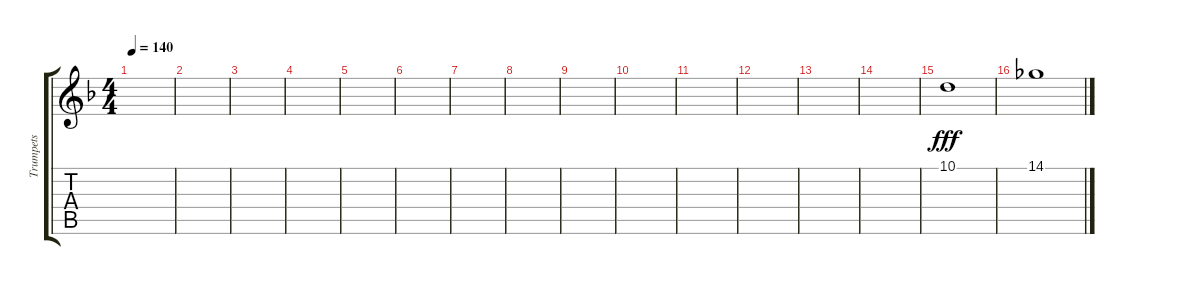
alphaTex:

\track ("Trumpets" "Trumpets") {instrument trumpet}
\staff {score tabs}
\tuning (E4 B3 G3 D3 A2 E2) {hide}
\ts (4 4)
\tempo 140
\clef g2
\ks dminor
|
|
|
|
|
|
|
|
|
|
|
|
|
|
10.1.1{dy fff} |
14.1.1{volume 16}
